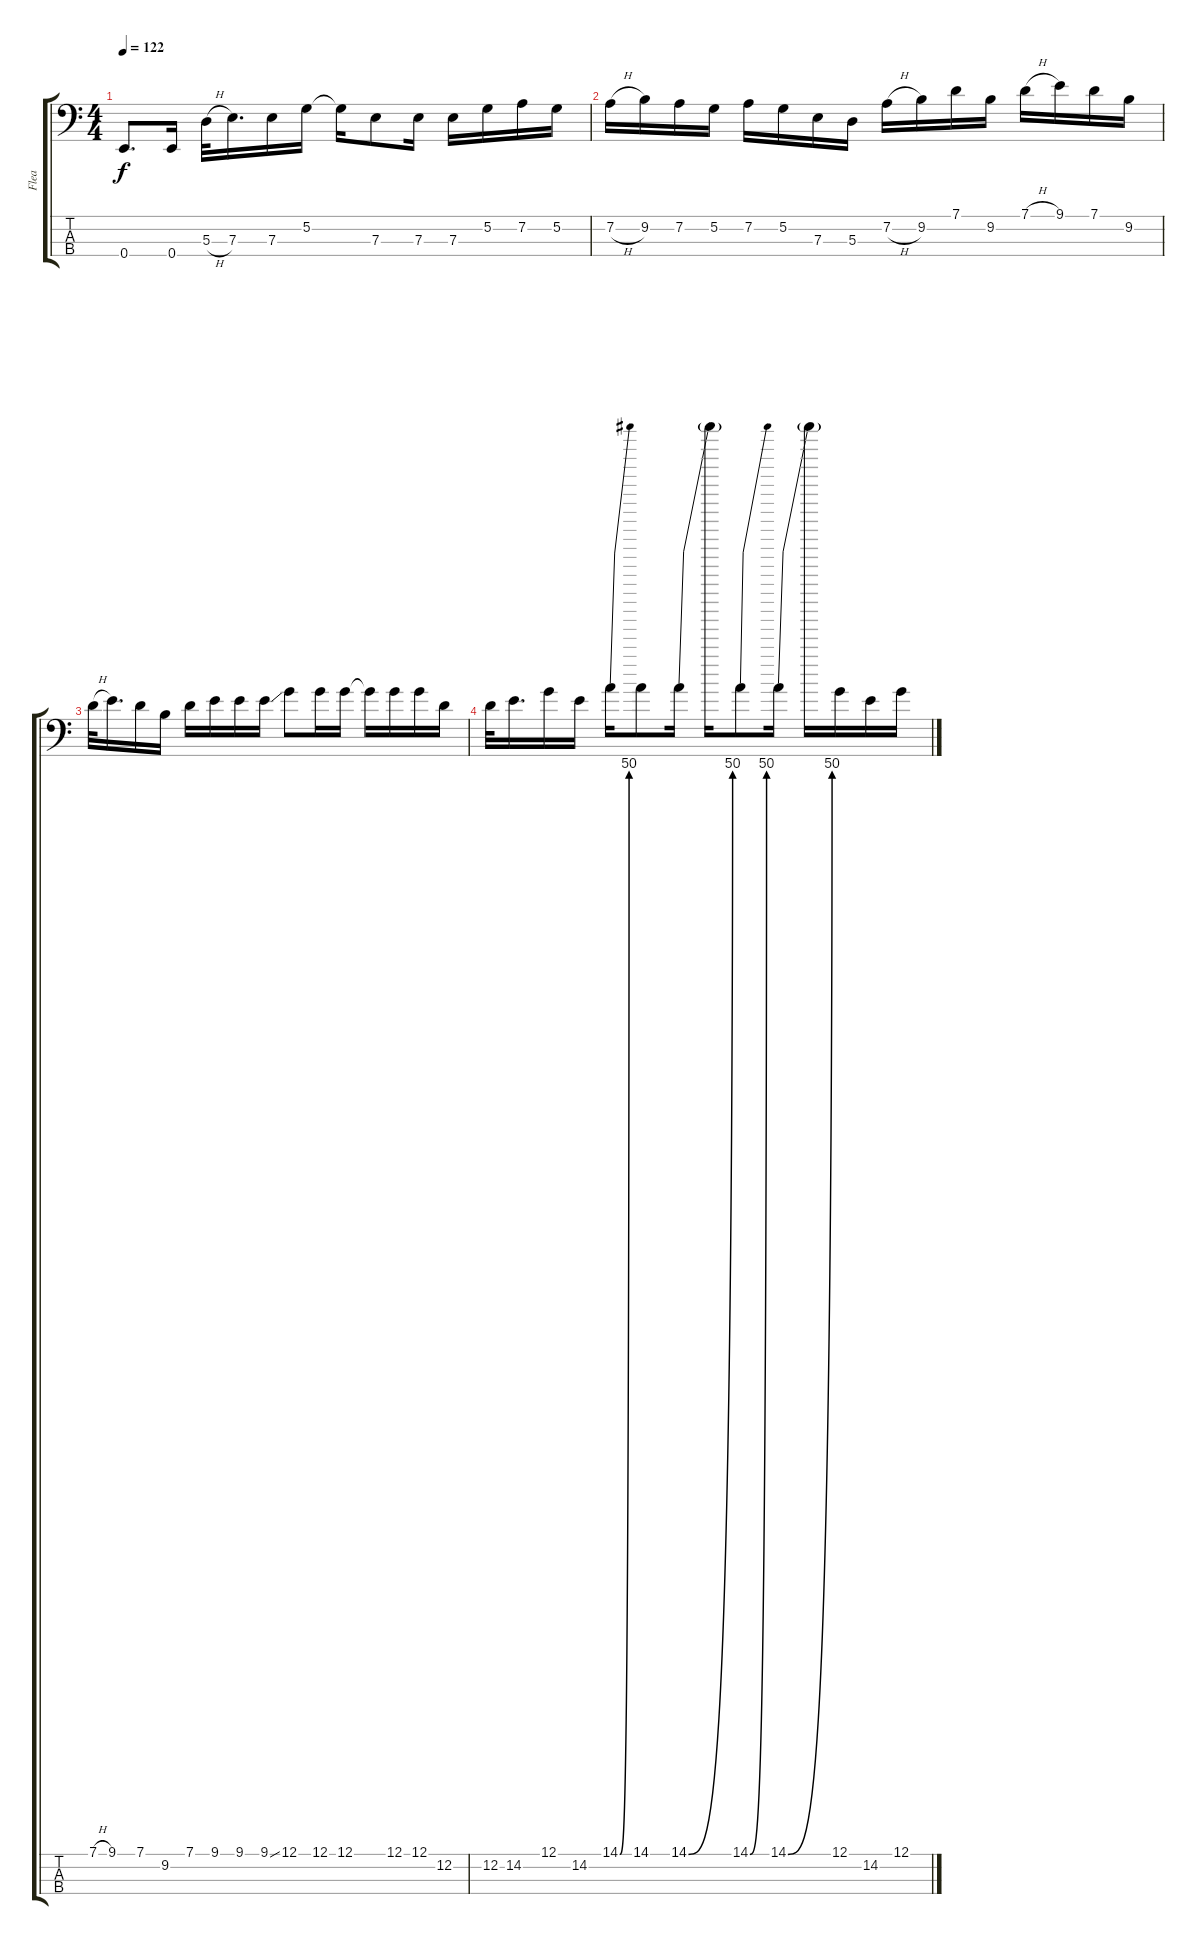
\track ("Flea" "Flea") {instrument slapbass1}
\staff {score tabs}
\tuning (G2 D2 A1 E1) {hide}
\ts (4 4)
\tempo 122
\clef f4
\ks c
0.4.8{d dy f} 0.4.16 5.3{h}.32 7.3.16{d} 7.3.16 5.2.16 5.2{t}.16 7.3.8 7.3.16 7.3.16 5.2.16 7.2.16 5.2.16 |
7.2{h}.16 9.2.16 7.2.16 5.2.16 7.2.16 5.2.16 7.3.16 5.3.16 7.2{h}.16 9.2.16 7.1.16 9.2.16 7.1{h}.16 9.1.16 7.1.16 9.2.16 |
7.1{h}.32 9.1.16{d} 7.1.16 9.2.16 7.1.16 9.1.16 9.1.16 9.1{ss}.16 12.1.8 12.1.16 12.1.16 12.1{t}.16 12.1.16 12.1.16 12.2.16 |
12.2.32 14.2.16{d} 12.1.16 14.2.16 14.1{be (bend 0 0 300 200)}.16 14.1.8 14.1{be (bend 0 0 300 200)}.16 14.1{t}.16 14.1{be (bend 0 0 300 200)}.8 14.1{be (bend 0 0 300 200)}.16 14.1{t}.16 12.1.16 14.2.16 12.1.16
